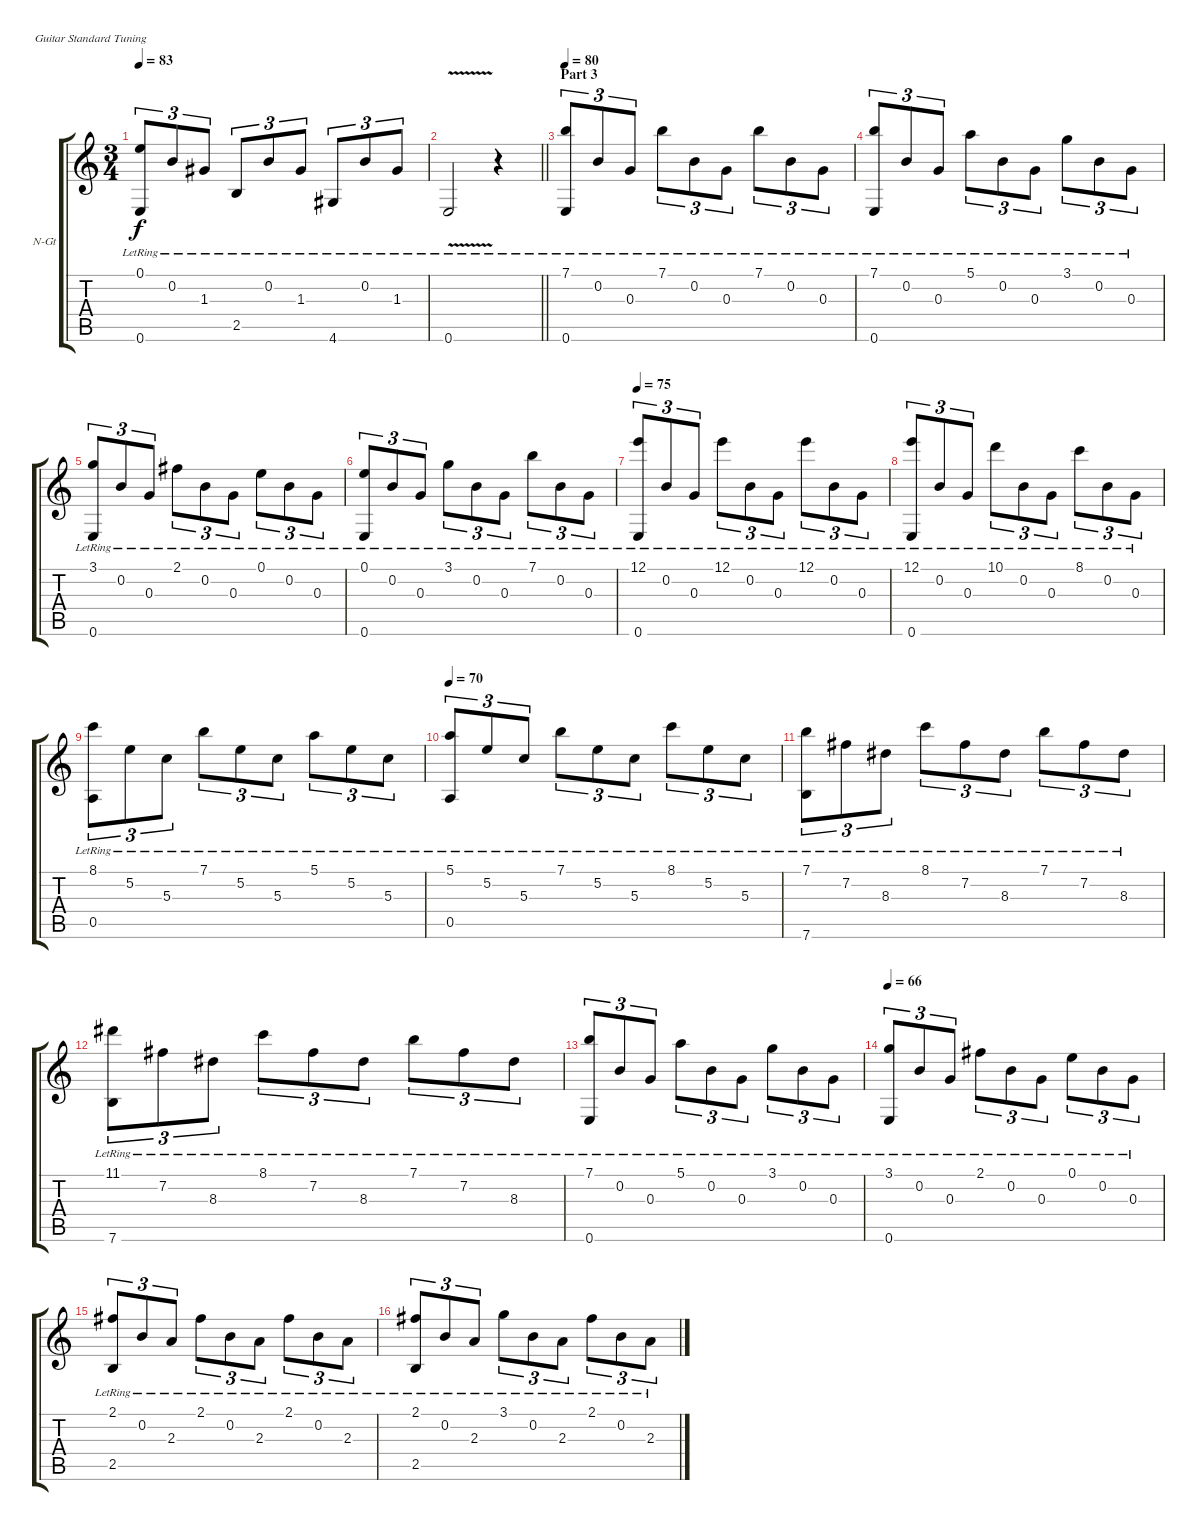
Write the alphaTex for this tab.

\bracketExtendMode groupsimilarinstruments
\firstSystemTrackNameOrientation horizontal
\otherSystemsTrackNameOrientation horizontal
\track ("Track 1" "N-Gt") {instrument acousticguitarnylon}
\staff {score tabs}
\tuning (E4 B3 G3 D3 A2 E2)
\ts (3 4)
\tempo 83
\clef g2
\ks c
(0.1{lr} 0.6{lr}).8{tu (3 2) dy f} 0.2{lr}.8{tu (3 2)} 1.3{lr}.8{tu (3 2)} 2.5{lr}.8{tu (3 2)} 0.2{lr}.8{tu (3 2)} 1.3{lr}.8{tu (3 2)} 4.6{lr}.8{tu (3 2)} 0.2{lr}.8{tu (3 2)} 1.3{lr}.8{tu (3 2)} |
\barLineRight lightlight
0.6{v lr}.2 r.4 |
\section ("" "Part 3")
\tempo 80
(7.1{lr} 0.6{lr}).8{tu (3 2)} 0.2{lr}.8{tu (3 2)} 0.3{lr}.8{tu (3 2)} 7.1{lr}.8{tu (3 2)} 0.2{lr}.8{tu (3 2)} 0.3{lr}.8{tu (3 2)} 7.1{lr}.8{tu (3 2)} 0.2{lr}.8{tu (3 2)} 0.3{lr}.8{tu (3 2)} |
(7.1{lr} 0.6{lr}).8{tu (3 2)} 0.2{lr}.8{tu (3 2)} 0.3{lr}.8{tu (3 2)} 5.1{lr}.8{tu (3 2)} 0.2{lr}.8{tu (3 2)} 0.3{lr}.8{tu (3 2)} 3.1{lr}.8{tu (3 2)} 0.2{lr}.8{tu (3 2)} 0.3{lr}.8{tu (3 2)} |
(3.1{lr} 0.6{lr}).8{tu (3 2)} 0.2{lr}.8{tu (3 2)} 0.3{lr}.8{tu (3 2)} 2.1{lr}.8{tu (3 2)} 0.2{lr}.8{tu (3 2)} 0.3{lr}.8{tu (3 2)} 0.1{lr}.8{tu (3 2)} 0.2{lr}.8{tu (3 2)} 0.3{lr}.8{tu (3 2)} |
(0.1{lr} 0.6{lr}).8{tu (3 2)} 0.2{lr}.8{tu (3 2)} 0.3{lr}.8{tu (3 2)} 3.1{lr}.8{tu (3 2)} 0.2{lr}.8{tu (3 2)} 0.3{lr}.8{tu (3 2)} 7.1{lr}.8{tu (3 2)} 0.2{lr}.8{tu (3 2)} 0.3{lr}.8{tu (3 2)} |
\tempo 75
(12.1{lr} 0.6{lr}).8{tu (3 2)} 0.2{lr}.8{tu (3 2)} 0.3{lr}.8{tu (3 2)} 12.1{lr}.8{tu (3 2)} 0.2{lr}.8{tu (3 2)} 0.3{lr}.8{tu (3 2)} 12.1{lr}.8{tu (3 2)} 0.2{lr}.8{tu (3 2)} 0.3{lr}.8{tu (3 2)} |
(12.1{lr} 0.6{lr}).8{tu (3 2)} 0.2{lr}.8{tu (3 2)} 0.3{lr}.8{tu (3 2)} 10.1{lr}.8{tu (3 2)} 0.2{lr}.8{tu (3 2)} 0.3{lr}.8{tu (3 2)} 8.1{lr}.8{tu (3 2)} 0.2{lr}.8{tu (3 2)} 0.3{lr}.8{tu (3 2)} |
(8.1{lr} 0.5{lr}).8{tu (3 2)} 5.2{lr}.8{tu (3 2)} 5.3{lr}.8{tu (3 2)} 7.1{lr}.8{tu (3 2)} 5.2{lr}.8{tu (3 2)} 5.3{lr}.8{tu (3 2)} 5.1{lr}.8{tu (3 2)} 5.2{lr}.8{tu (3 2)} 5.3{lr}.8{tu (3 2)} |
\tempo 70
(5.1{lr} 0.5{lr}).8{tu (3 2)} 5.2{lr}.8{tu (3 2)} 5.3{lr}.8{tu (3 2)} 7.1{lr}.8{tu (3 2)} 5.2{lr}.8{tu (3 2)} 5.3{lr}.8{tu (3 2)} 8.1{lr}.8{tu (3 2)} 5.2{lr}.8{tu (3 2)} 5.3{lr}.8{tu (3 2)} |
(7.1{lr} 7.6{lr}).8{tu (3 2)} 7.2{lr}.8{tu (3 2)} 8.3{lr}.8{tu (3 2)} 8.1{lr}.8{tu (3 2)} 7.2{lr}.8{tu (3 2)} 8.3{lr}.8{tu (3 2)} 7.1{lr}.8{tu (3 2)} 7.2{lr}.8{tu (3 2)} 8.3{lr}.8{tu (3 2)} |
(11.1{lr} 7.6{lr}).8{tu (3 2)} 7.2{lr}.8{tu (3 2)} 8.3{lr}.8{tu (3 2)} 8.1{lr}.8{tu (3 2)} 7.2{lr}.8{tu (3 2)} 8.3{lr}.8{tu (3 2)} 7.1{lr}.8{tu (3 2)} 7.2{lr}.8{tu (3 2)} 8.3{lr}.8{tu (3 2)} |
(7.1{lr} 0.6{lr}).8{tu (3 2)} 0.2{lr}.8{tu (3 2)} 0.3{lr}.8{tu (3 2)} 5.1{lr}.8{tu (3 2)} 0.2{lr}.8{tu (3 2)} 0.3{lr}.8{tu (3 2)} 3.1{lr}.8{tu (3 2)} 0.2{lr}.8{tu (3 2)} 0.3{lr}.8{tu (3 2)} |
\tempo 66
(3.1{lr} 0.6{lr}).8{tu (3 2)} 0.2{lr}.8{tu (3 2)} 0.3{lr}.8{tu (3 2)} 2.1{lr}.8{tu (3 2)} 0.2{lr}.8{tu (3 2)} 0.3{lr}.8{tu (3 2)} 0.1{lr}.8{tu (3 2)} 0.2{lr}.8{tu (3 2)} 0.3{lr}.8{tu (3 2)} |
(2.1{lr} 2.5{lr}).8{tu (3 2)} 0.2{lr}.8{tu (3 2)} 2.3{lr}.8{tu (3 2)} 2.1{lr}.8{tu (3 2)} 0.2{lr}.8{tu (3 2)} 2.3{lr}.8{tu (3 2)} 2.1{lr}.8{tu (3 2)} 0.2{lr}.8{tu (3 2)} 2.3{lr}.8{tu (3 2)} |
(2.1{lr} 2.5{lr}).8{tu (3 2)} 0.2{lr}.8{tu (3 2)} 2.3{lr}.8{tu (3 2)} 3.1{lr}.8{tu (3 2)} 0.2{lr}.8{tu (3 2)} 2.3{lr}.8{tu (3 2)} 2.1{lr}.8{tu (3 2)} 0.2{lr}.8{tu (3 2)} 2.3{lr}.8{tu (3 2)}
